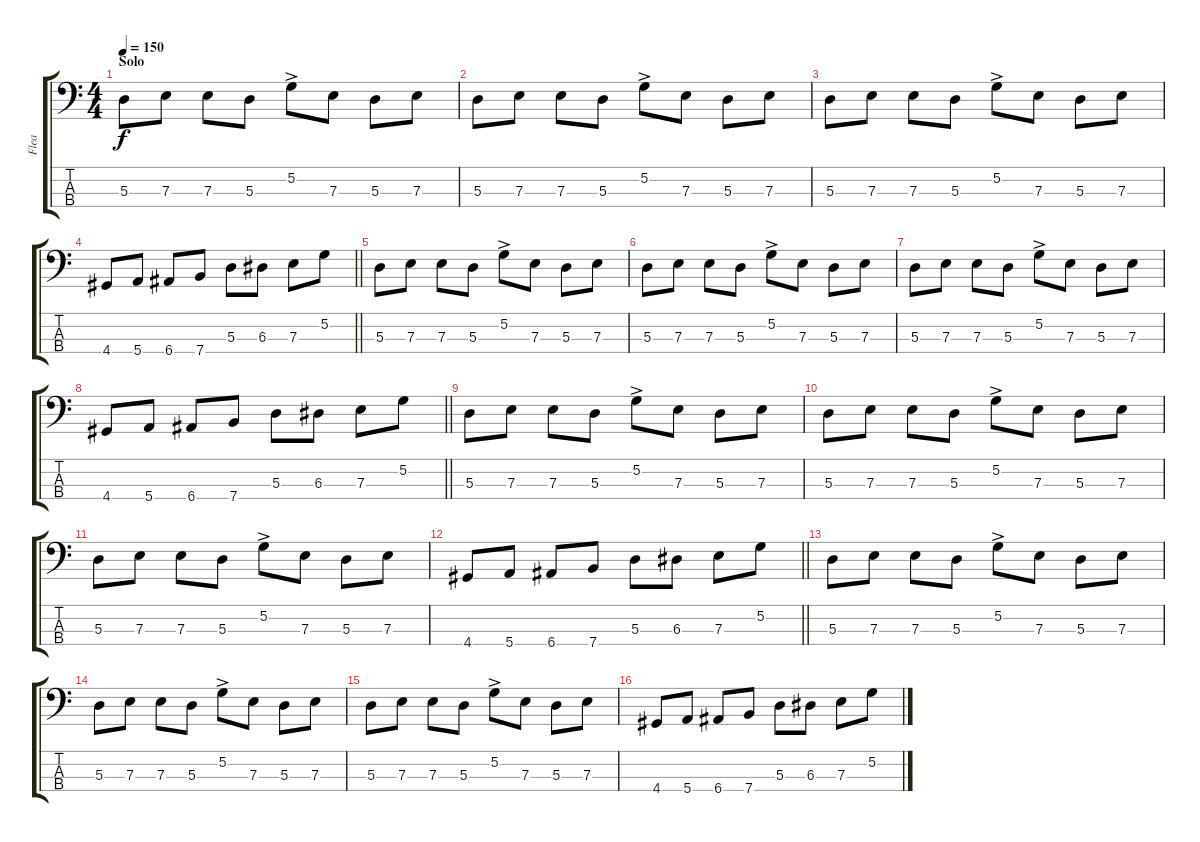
\track ("Flea " "Flea ") {instrument electricbassfinger}
\staff {score tabs}
\tuning (G2 D2 A1 E1) {hide}
\ts (4 4)
\section ("" "Solo")
\tempo 150
\clef f4
\ks c
5.3.8{dy f} 7.3.8 7.3.8 5.3.8 5.2{ac}.8 7.3.8 5.3.8 7.3.8 |
5.3.8 7.3.8 7.3.8 5.3.8 5.2{ac}.8 7.3.8 5.3.8 7.3.8 |
5.3.8 7.3.8 7.3.8 5.3.8 5.2{ac}.8 7.3.8 5.3.8 7.3.8 |
\barLineRight lightlight
4.4.8 5.4.8 6.4.8 7.4.8 5.3.8 6.3.8 7.3.8 5.2.8 |
5.3.8 7.3.8 7.3.8 5.3.8 5.2{ac}.8 7.3.8 5.3.8 7.3.8 |
5.3.8 7.3.8 7.3.8 5.3.8 5.2{ac}.8 7.3.8 5.3.8 7.3.8 |
5.3.8 7.3.8 7.3.8 5.3.8 5.2{ac}.8 7.3.8 5.3.8 7.3.8 |
\barLineRight lightlight
4.4.8 5.4.8 6.4.8 7.4.8 5.3.8 6.3.8 7.3.8 5.2.8 |
5.3.8 7.3.8 7.3.8 5.3.8 5.2{ac}.8 7.3.8 5.3.8 7.3.8 |
5.3.8 7.3.8 7.3.8 5.3.8 5.2{ac}.8 7.3.8 5.3.8 7.3.8 |
5.3.8 7.3.8 7.3.8 5.3.8 5.2{ac}.8 7.3.8 5.3.8 7.3.8 |
\barLineRight lightlight
4.4.8 5.4.8 6.4.8 7.4.8 5.3.8 6.3.8 7.3.8 5.2.8 |
5.3.8 7.3.8 7.3.8 5.3.8 5.2{ac}.8 7.3.8 5.3.8 7.3.8 |
5.3.8 7.3.8 7.3.8 5.3.8 5.2{ac}.8 7.3.8 5.3.8 7.3.8 |
5.3.8 7.3.8 7.3.8 5.3.8 5.2{ac}.8 7.3.8 5.3.8 7.3.8 |
4.4.8 5.4.8 6.4.8 7.4.8 5.3.8 6.3.8 7.3.8 5.2.8
